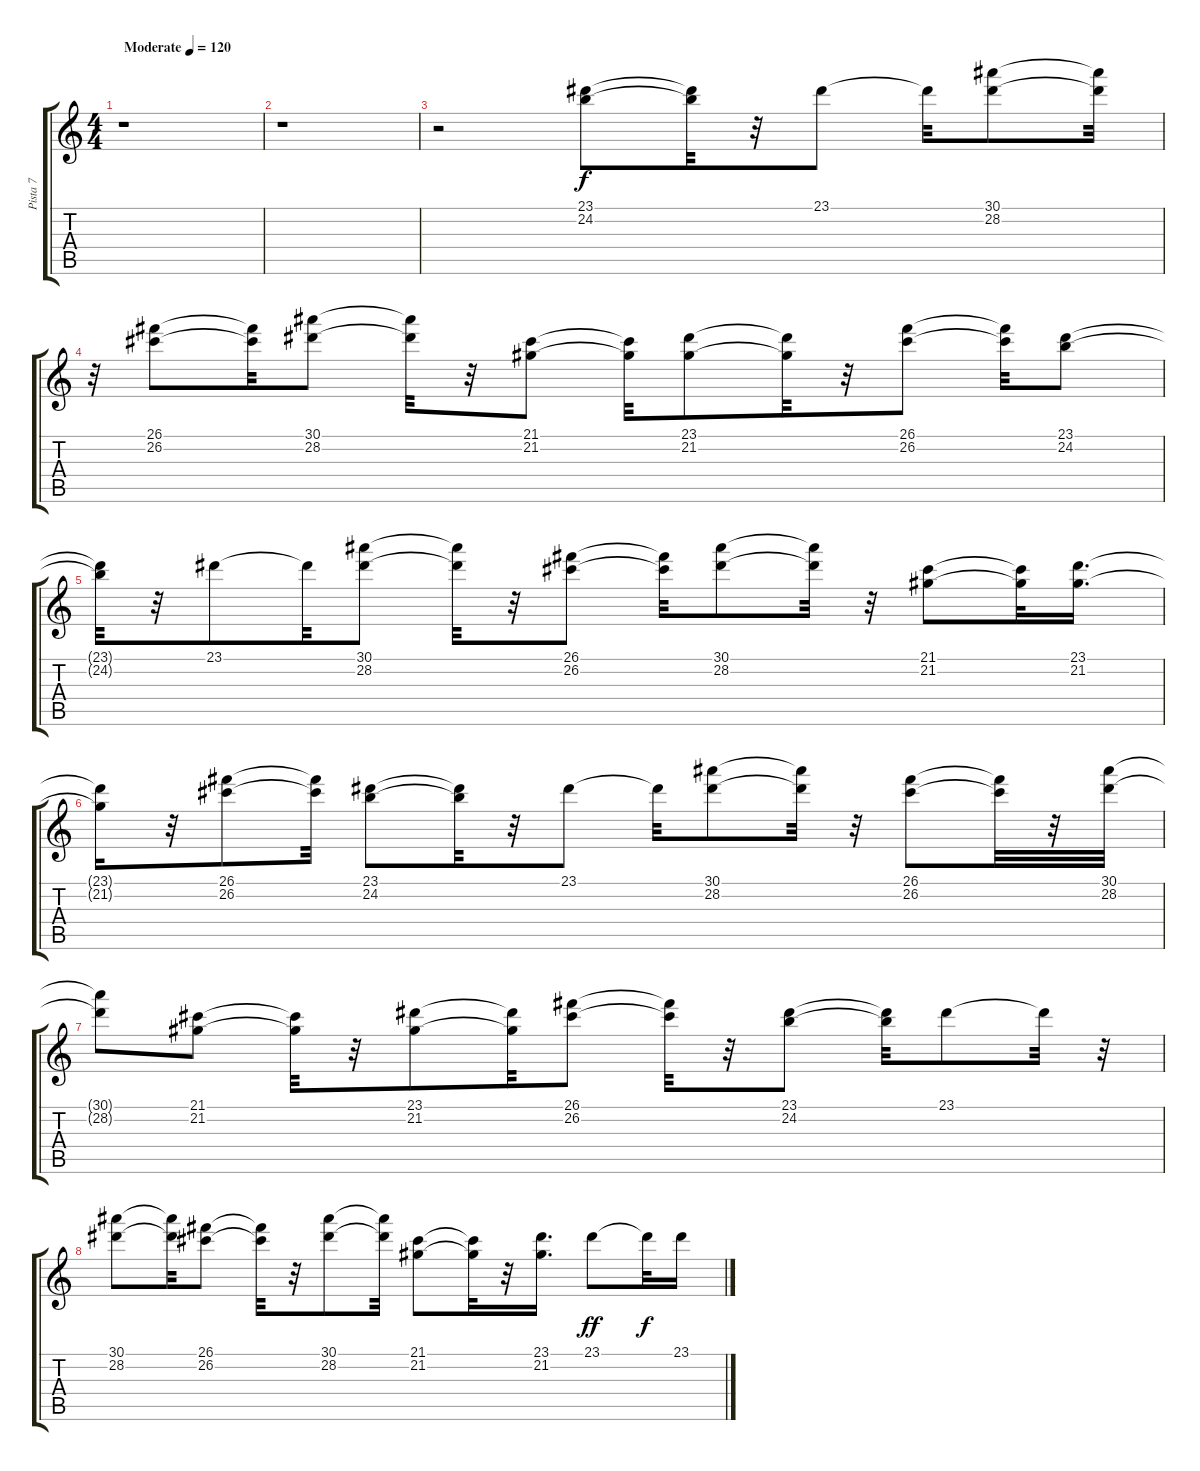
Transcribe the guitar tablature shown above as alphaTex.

\track ("Pista 7" "Pista 7") {instrument brightacousticpiano}
\staff {score tabs}
\tuning (E4 B3 G3 D3 A2 E2) {hide}
\ts (4 4)
\tempo (120 "Moderate")
\clef g2
\ks c
r.1{dy f instrument brightacousticpiano} |
r.1 |
r.2 (23.1 24.2).8 (23.1{t} 24.2{t}).32 r.32 23.1.8 23.1{t}.32 (30.1 28.2).8 (30.1{t} 28.2{t}).32 |
r.32 (26.1 26.2).8 (26.1{t} 26.2{t}).32 (30.1 28.2).8 (30.1{t} 28.2{t}).32 r.32 (21.1 21.2).8 (21.1{t} 21.2{t}).32 (23.1 21.2).8 (23.1{t} 21.2{t}).32 r.32 (26.1 26.2).8 (26.1{t} 26.2{t}).32 (23.1 24.2).8 |
(23.1{t} 24.2{t}).32 r.32 23.1.8 23.1{t}.32 (30.1 28.2).8 (30.1{t} 28.2{t}).32 r.32 (26.1 26.2).8 (26.1{t} 26.2{t}).32 (30.1 28.2).8 (30.1{t} 28.2{t}).32 r.32 (21.1 21.2).8 (21.1{t} 21.2{t}).32 (23.1 21.2).16{d} |
(23.1{t} 21.2{t}).16 r.32 (26.1 26.2).8 (26.1{t} 26.2{t}).32 (23.1 24.2).8 (23.1{t} 24.2{t}).32 r.32 23.1.8 23.1{t}.32 (30.1 28.2).8 (30.1{t} 28.2{t}).32 r.32 (26.1 26.2).8 (26.1{t} 26.2{t}).32 r.32 (30.1 28.2).32 |
(30.1{t} 28.2{t}).8 (21.1 21.2).8 (21.1{t} 21.2{t}).32 r.32 (23.1 21.2).8 (23.1{t} 21.2{t}).32 (26.1 26.2).8 (26.1{t} 26.2{t}).32 r.32 (23.1 24.2).8 (23.1{t} 24.2{t}).32 23.1.8 23.1{t}.32 r.32 |
(30.1 28.2).8 (30.1{t} 28.2{t}).32 (26.1 26.2).8 (26.1{t} 26.2{t}).32 r.32 (30.1 28.2).8 (30.1{t} 28.2{t}).32 (21.1 21.2).8 (21.1{t} 21.2{t}).32 r.32 (23.1 21.2).16{d} 23.1.8{dy ff} 23.1{t}.32{dy f} 23.1.16{volume 8 balance 8}
